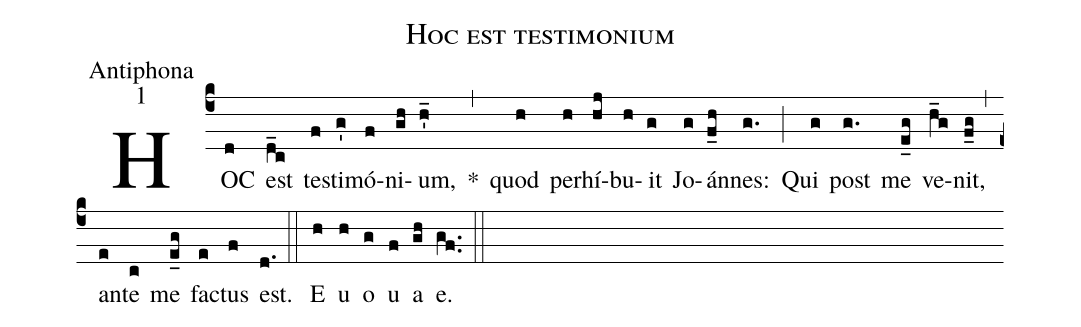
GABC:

name:Hoc est testimonium;
office-part:Antiphona;
mode:1;
%%
(c4) HOC(d) est(d_c) te(f)sti(g')mó(f)ni(gh)um,(h'_) *(,) quod(h) per(h)hí(hj)bu(h)it(g) Jo(g)án(f_h)nes:(g.) (;) Qui(g) post(g.) me(e_g) ve(h_g)nit,(f_g) (,) an(e)te(c) me(e_g) fa(e)ctus(f) est.(d.) (::) <eu> E(h) u(h) o(g) u(f) a(gh) e.</eu>(gf..) (::)
